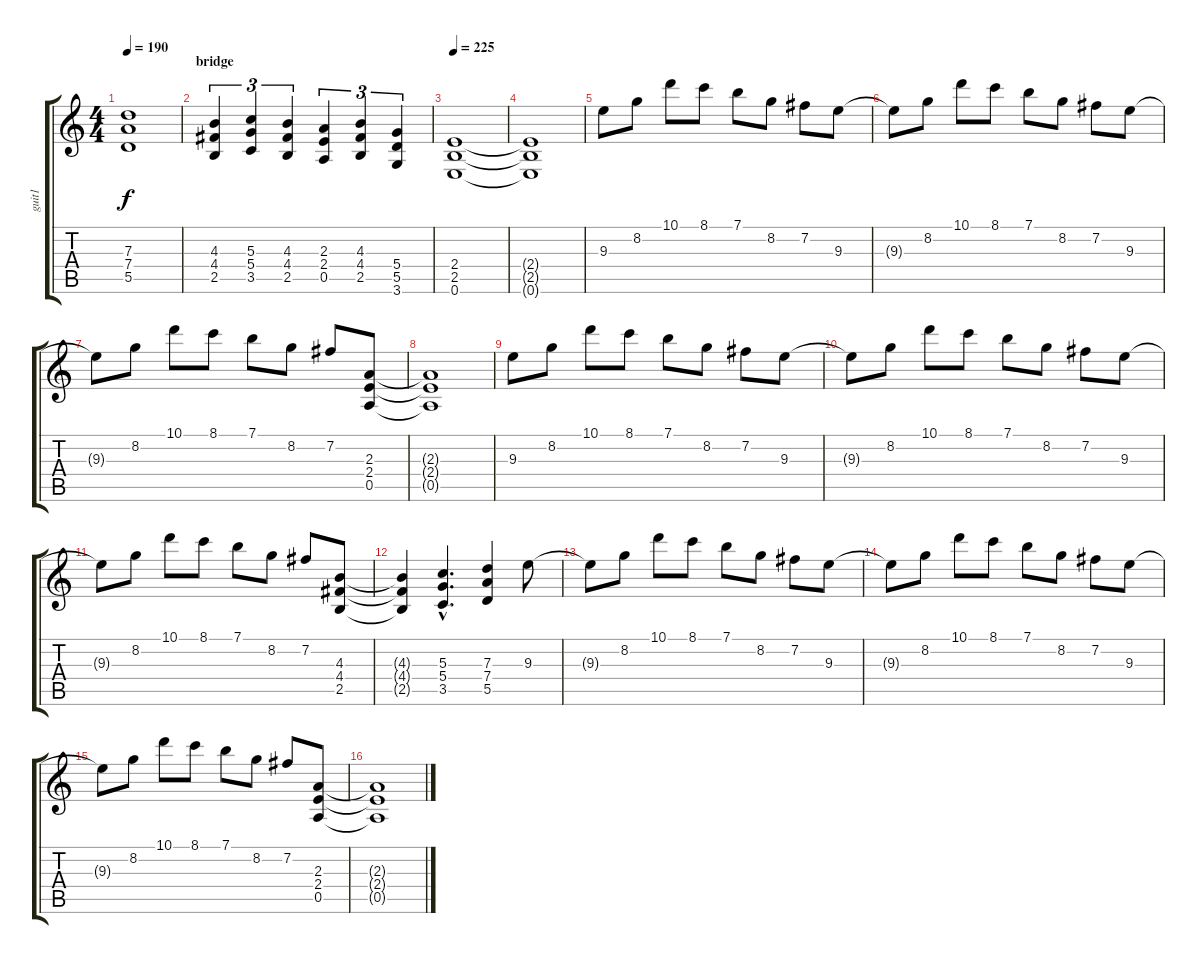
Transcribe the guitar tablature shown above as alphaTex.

\track ("guit1" "guit1") {instrument distortionguitar}
\staff {score tabs}
\tuning (E4 B3 G3 D3 A2 E2) {hide}
\ts (4 4)
\tempo 190
\clef g2
\ks c
(7.3 7.4 5.5).1{dy f} |
\section ("" "bridge")
(4.3 4.4 2.5).4{tu (3 2)} (5.3 5.4 3.5).4{tu (3 2)} (4.3 4.4 2.5).4{tu (3 2)} (2.3 2.4 0.5).4{tu (3 2)} (4.3 4.4 2.5).4{tu (3 2)} (5.4 5.5 3.6).4{tu (3 2)} |
\tempo 225
(2.4 2.5 0.6).1 |
(2.4{t} 2.5{t} 0.6{t}).1 |
9.3.8 8.2.8 10.1.8 8.1.8 7.1.8 8.2.8 7.2.8 9.3.8 |
9.3{t}.8 8.2.8 10.1.8 8.1.8 7.1.8 8.2.8 7.2.8 9.3.8 |
9.3{t}.8 8.2.8 10.1.8 8.1.8 7.1.8 8.2.8 7.2.8 (2.3 2.4 0.5).8 |
(2.3{t} 2.4{t} 0.5{t}).1 |
9.3.8 8.2.8 10.1.8 8.1.8 7.1.8 8.2.8 7.2.8 9.3.8 |
9.3{t}.8 8.2.8 10.1.8 8.1.8 7.1.8 8.2.8 7.2.8 9.3.8 |
9.3{t}.8 8.2.8 10.1.8 8.1.8 7.1.8 8.2.8 7.2.8 (4.3 4.4 2.5).8 |
(4.3{t} 4.4{t} 2.5{t}).4 (5.3{hac} 5.4{hac} 3.5{hac}).4{d} (7.3 7.4 5.5).4 9.3.8 |
9.3{t}.8 8.2.8 10.1.8 8.1.8 7.1.8 8.2.8 7.2.8 9.3.8 |
9.3{t}.8 8.2.8 10.1.8 8.1.8 7.1.8 8.2.8 7.2.8 9.3.8 |
9.3{t}.8 8.2.8 10.1.8 8.1.8 7.1.8 8.2.8 7.2.8 (2.3 2.4 0.5).8 |
(2.3{t} 2.4{t} 0.5{t}).1
